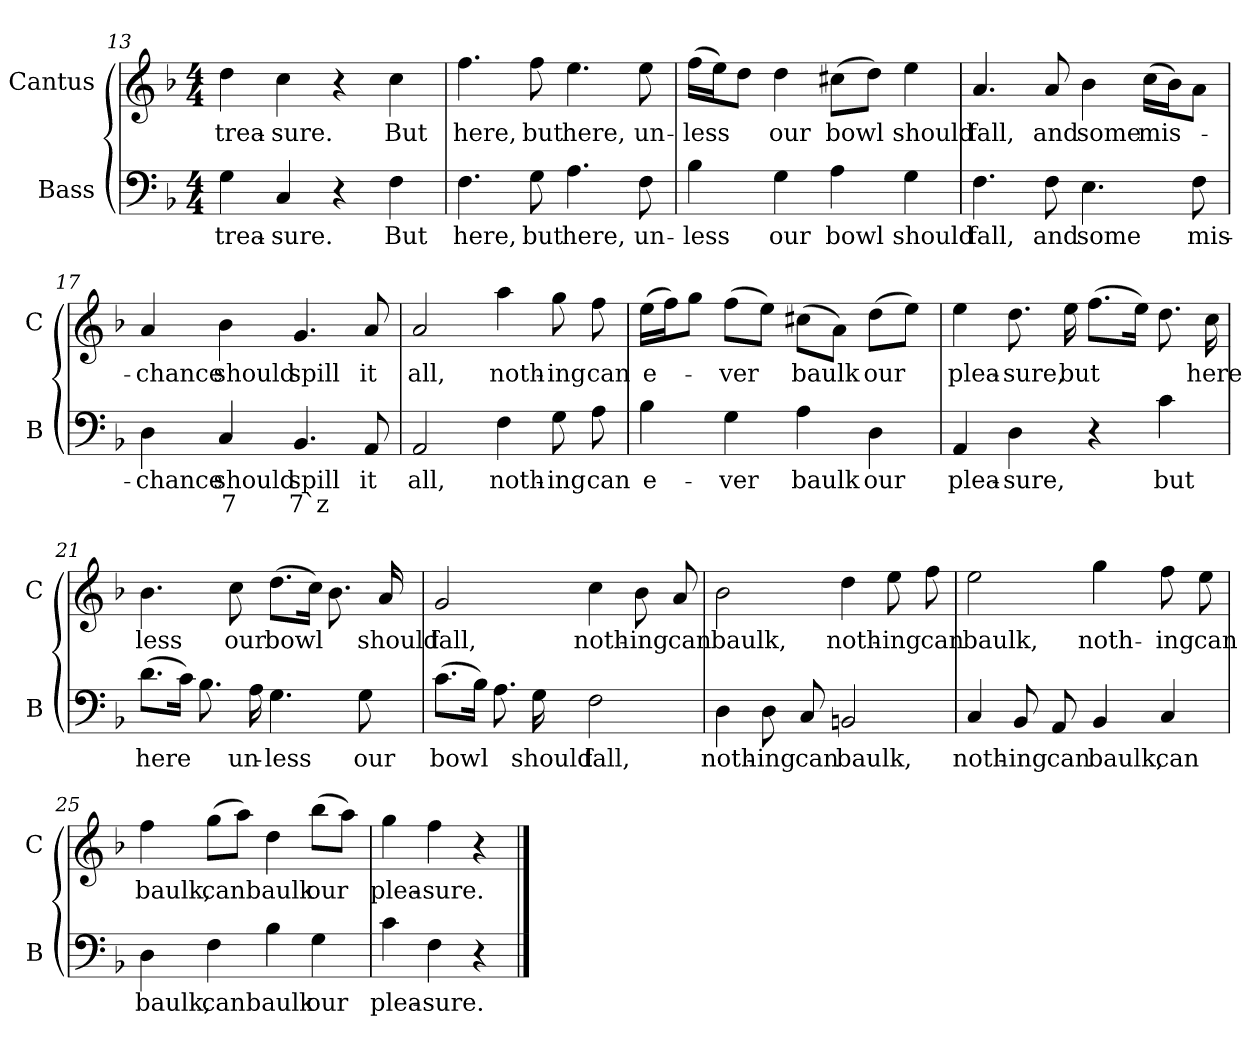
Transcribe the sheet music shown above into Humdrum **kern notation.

**kern	**text	**text	**kern	**text
*part2	*part2	*part2	*part1	*part1
*staff2	*staff2	*staff2	*staff1	*staff1
*I"Bass	*	*	*I"Cantus	*
*I'B	*	*	*I'C	*
*clefF4	*	*	*clefG2	*
*k[b-]	*	*	*k[b-]	*
*F:	*	*	*F:	*
*M4/4	*	*	*M4/4	*
=13	=13	=13	=13	=13
!	!LO:LY:b	!	!	!LO:LY:b
4G\	trea-	.	4dd\	trea-
!	!LO:LY:b	!	!	!LO:LY:b
4C/	-sure.	.	4cc\	-sure.
4r	.	.	4r	.
!	!LO:LY:b	!	!	!LO:LY:b
4F\	But	.	4cc\	But
=14	=14	=14	=14	=14
!	!LO:LY:b	!	!	!LO:LY:b
4.F\	here,	.	4.ff\	here,
!	!LO:LY:b	!	!	!LO:LY:b
8G\	but	.	8ff\	but
!	!LO:LY:b	!	!	!LO:LY:b
4.A\	here,	.	4.ee\	here,
!	!LO:LY:b	!	!	!LO:LY:b
8F\	un-	.	8ee\	un-
!!LO:LB:g=z
=15	=15	=15	=15	=15
!	!LO:LY:b	!	!	!LO:LY:b
4B-\	-less	.	(>16ff\LL	-less
.	.	.	16ee\J)	.
.	.	.	8dd\J	.
!	!LO:LY:b	!	!	!LO:LY:b
4G\	our	.	4dd\	our
!	!LO:LY:b	!	!	!LO:LY:b
4A\	bowl	.	(>8cc#X\L	bowl
.	.	.	8dd\J)	.
!	!LO:LY:b	!	!	!LO:LY:b
4G\	should	.	4ee\	should
=16	=16	=16	=16	=16
!	!LO:LY:b	!	!	!LO:LY:b
4.F\	fall,	.	4.a/	fall,
!	!LO:LY:b	!	!	!LO:LY:b
8F\	and	.	8a/	and
!	!LO:LY:b	!	!	!LO:LY:b
4.E\	some	.	4b-\	some
!	!	!	!	!LO:LY:b
.	.	.	(>16cc\LL	mis-
.	.	.	16b-\J)	.
!	!LO:LY:b	!	!	!
8F\	mis-	.	8a\J	.
=17	=17	=17	=17	=17
!	!LO:LY:b	!	!	!LO:LY:b
4D\	-chance	.	4a/	-chance
!	!LO:LY:b	!LO:LY:a	!	!LO:LY:b
4C/	should	7	4b-\	should
!	!LO:LY:b	!LO:LY:a	!	!LO:LY:b
4.BB-/	spill	7`z	4.g/	spill
!	!LO:LY:b	!	!	!LO:LY:b
8AA/	it	.	8a/	it
=18	=18	=18	=18	=18
!	!LO:LY:b	!	!	!LO:LY:b
2AA/	all,	.	2a/	all,
!	!LO:LY:b	!	!	!LO:LY:b
4F\	noth-	.	4aa\	noth-
!	!LO:LY:b	!	!	!LO:LY:b
8G\	-ing	.	8gg\	-ing
!	!LO:LY:b	!	!	!LO:LY:b
8A\	can	.	8ff\	can
!!LO:LB:g=z
=19	=19	=19	=19	=19
!	!LO:LY:b	!	!	!LO:LY:b
4B-\	e-	.	(>16ee\LL	e-
.	.	.	16ff\J)	.
.	.	.	8gg\J	.
!	!LO:LY:b	!	!	!LO:LY:b
4G\	-ver	.	(>8ff\L	-ver
.	.	.	8ee\J)	.
!	!LO:LY:b	!	!	!LO:LY:b
4A\	baulk	.	(>8cc#X\L	baulk
.	.	.	8a\J)	.
!	!LO:LY:b	!	!	!LO:LY:b
4D\	our	.	(>8dd\L	our
.	.	.	8ee\J)	.
=20	=20	=20	=20	=20
!	!LO:LY:b	!	!	!LO:LY:b
4AA/	plea-	.	4ee\	plea-
!	!LO:LY:b	!	!	!LO:LY:b
4D\	-sure,	.	8.dd\	-sure,
!	!	!	!	!LO:LY:b
.	.	.	16ee\	but
4r	.	.	(>8.ff\L	.
.	.	.	16ee\Jk)	.
!	!LO:LY:b	!	!	!
4c\	but	.	8.dd\	.
!	!	!	!	!LO:LY:b
.	.	.	16cc\	here
=21	=21	=21	=21	=21
!	!LO:LY:b	!	!	!LO:LY:b
(>8.d\L	here	.	4.b-\	less
16c\Jk)	.	.	.	.
8.B-\	.	.	.	.
!	!	!	!	!LO:LY:b
.	.	.	8cc\	our
!	!LO:LY:b	!	!	!
16A\	un-	.	.	.
!	!LO:LY:b	!	!	!LO:LY:b
4.G\	-less	.	(>8.dd\L	bowl
.	.	.	16cc\Jk)	.
.	.	.	8.b-\	.
!	!LO:LY:b	!	!	!
8G\	our	.	.	.
!	!	!	!	!LO:LY:b
.	.	.	16a/	should
=22	=22	=22	=22	=22
!	!LO:LY:b	!	!	!LO:LY:b
(>8.c\L	bowl	.	2g/	fall,
16B-\Jk)	.	.	.	.
8.A\	.	.	.	.
!	!LO:LY:b	!	!	!
16G\	should	.	.	.
!	!LO:LY:b	!	!	!LO:LY:b
2F\	fall,	.	4cc\	noth-
!	!	!	!	!LO:LY:b
.	.	.	8b-\	-ing
!	!	!	!	!LO:LY:b
.	.	.	8a/	can
!!LO:LB:g=z
=23	=23	=23	=23	=23
!	!LO:LY:b	!	!	!LO:LY:b
4D\	noth-	.	2b-\	baulk,
!	!LO:LY:b	!	!	!
8D\	-ing	.	.	.
!	!LO:LY:b	!	!	!
8C/	can	.	.	.
!	!LO:LY:b	!	!	!LO:LY:b
2BBn/	baulk,	.	4dd\	noth-
!	!	!	!	!LO:LY:b
.	.	.	8ee\	-ing
!	!	!	!	!LO:LY:b
.	.	.	8ff\	can
=24	=24	=24	=24	=24
!	!LO:LY:b	!	!	!LO:LY:b
4C/	noth-	.	2ee\	baulk,
!	!LO:LY:b	!	!	!
8BB-/	-ing	.	.	.
!	!LO:LY:b	!	!	!
8AA/	can	.	.	.
!	!LO:LY:b	!	!	!LO:LY:b
4BB-/	baulk,	.	4gg\	noth-
!	!LO:LY:b	!	!	!LO:LY:b
4C/	can	.	8ff\	-ing
!	!	!	!	!LO:LY:b
.	.	.	8ee\	can
=25	=25	=25	=25	=25
!	!LO:LY:b	!	!	!LO:LY:b
4D\	baulk,	.	4ff\	baulk,
!	!LO:LY:b	!	!	!LO:LY:b
4F\	can	.	(>8gg\L	can
.	.	.	8aa\J)	.
!	!LO:LY:b	!	!	!LO:LY:b
4B-\	baulk	.	4dd\	baulk
!	!LO:LY:b	!	!	!LO:LY:b
4G\	our	.	(>8bb-\L	our
.	.	.	8aa\J)	.
=26	=26	=26	=26	=26
!	!LO:LY:b	!	!	!LO:LY:b
4c\	plea-	.	4gg\	plea-
!	!LO:LY:b	!	!	!LO:LY:b
4F\	-sure.	.	4ff\	-sure.
4r	.	.	4r	.
==	==	==	==	==
*-	*-	*-	*-	*-
